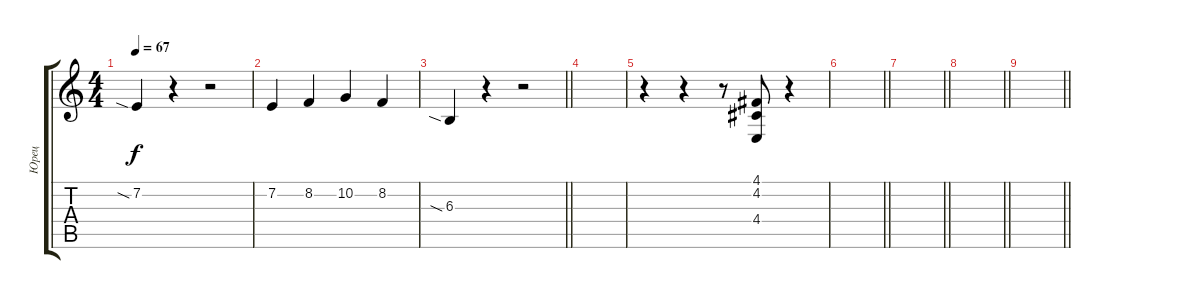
\track ("Юрец" "Юрец") {instrument lead6voice}
\staff {score tabs}
\tuning (D4 A3 F3 C3 G2 C2) {hide}
\ts (4 4)
\tempo 67
\clef g2
\ks c
7.2{sia}.4{dy f} r.4 r.2 |
7.2.4 8.2.4 10.2.4 8.2.4 |
\barLineRight lightlight
6.3{sia}.4 r.4 r.2 |
|
r.4{volume 16 instrument timpani} r.4 r.8 (4.1 4.2 4.4).8{volume 16} r.4 |
\barLineRight lightlight
|
\barLineRight lightlight
|
\barLineRight lightlight
|
\barLineRight lightlight
